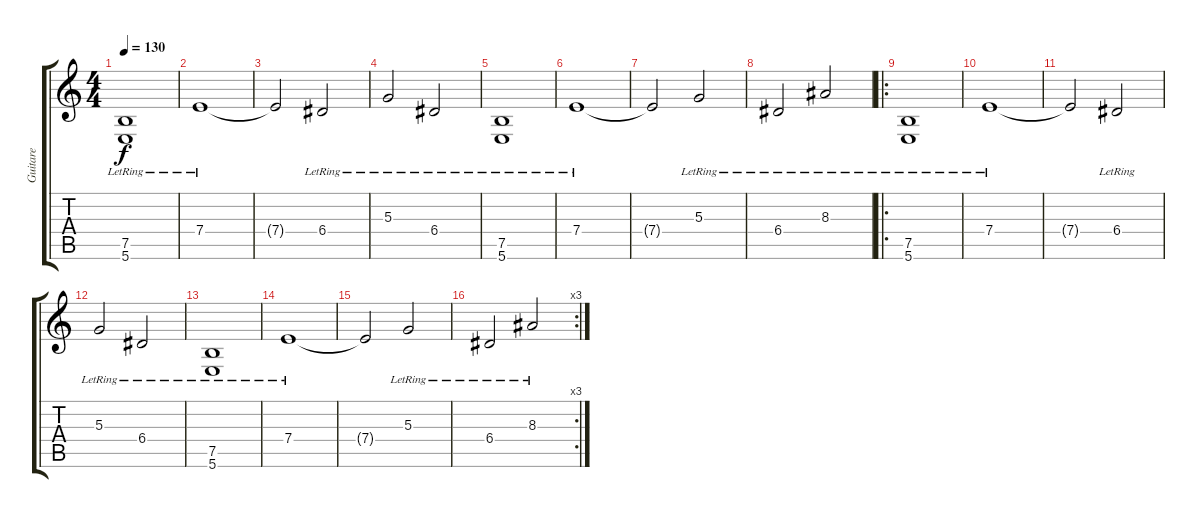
\track ("Guitare" "Guitare") {instrument distortionguitar}
\staff {score tabs}
\tuning (B3 Gb3 D3 A2 E2 B1) {hide}
\ts (4 4)
\tempo 130
\clef g2
\ks c
(7.5{lr} 5.6{lr}).1{dy f} |
7.4{lr}.1 |
7.4{t}.2 6.4{lr}.2 |
5.3{lr}.2 6.4{lr}.2 |
(7.5{lr} 5.6{lr}).1 |
7.4{lr}.1 |
7.4{t}.2 5.3{lr}.2 |
6.4{lr}.2 8.3{lr}.2 |
\ro
(7.5{lr} 5.6{lr}).1 |
7.4{lr}.1 |
7.4{t}.2 6.4{lr}.2 |
5.3{lr}.2 6.4{lr}.2 |
(7.5{lr} 5.6{lr}).1 |
7.4{lr}.1 |
7.4{t}.2 5.3{lr}.2 |
\rc 3
6.4{lr}.2 8.3{lr}.2
